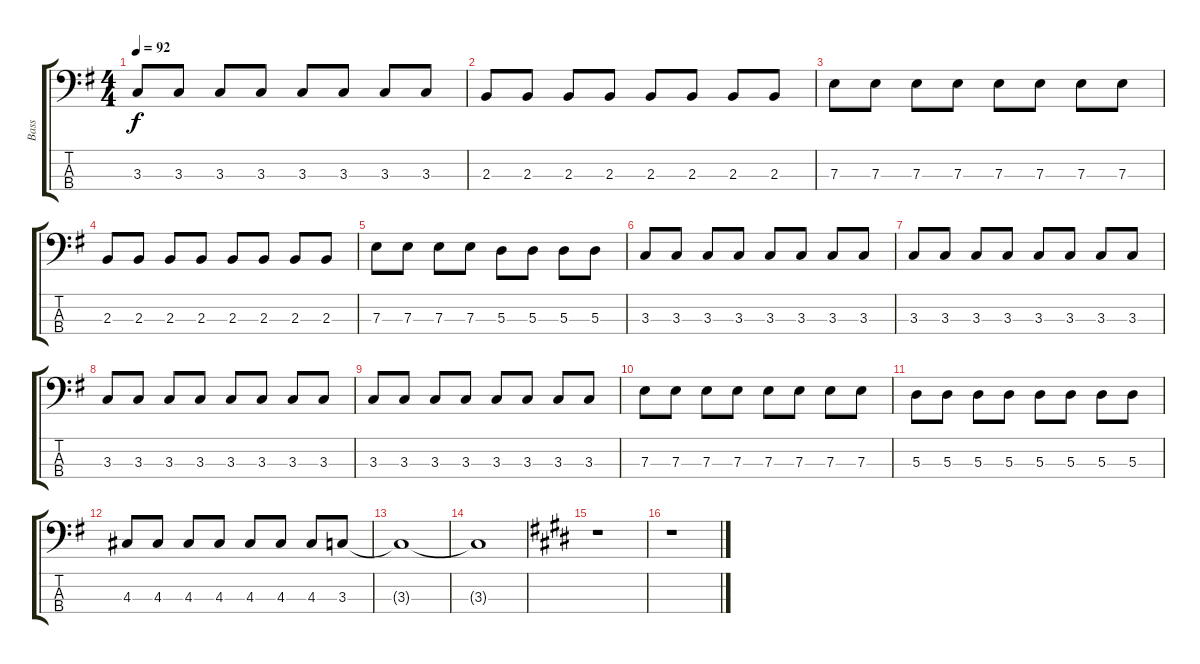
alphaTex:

\track ("Bass" "Bass") {instrument electricbasspick}
\staff {score tabs}
\tuning (G2 D2 A1 E1) {hide}
\ts (4 4)
\tempo 92
\clef f4
\ks g
3.3.8{dy f} 3.3.8 3.3.8 3.3.8 3.3.8 3.3.8 3.3.8 3.3.8 |
2.3.8 2.3.8 2.3.8 2.3.8 2.3.8 2.3.8 2.3.8 2.3.8 |
7.3.8 7.3.8 7.3.8 7.3.8 7.3.8 7.3.8 7.3.8 7.3.8 |
2.3.8 2.3.8 2.3.8 2.3.8 2.3.8 2.3.8 2.3.8 2.3.8 |
7.3.8 7.3.8 7.3.8 7.3.8 5.3.8 5.3.8 5.3.8 5.3.8 |
3.3.8 3.3.8 3.3.8 3.3.8 3.3.8 3.3.8 3.3.8 3.3.8 |
3.3.8 3.3.8 3.3.8 3.3.8 3.3.8 3.3.8 3.3.8 3.3.8 |
3.3.8 3.3.8 3.3.8 3.3.8 3.3.8 3.3.8 3.3.8 3.3.8 |
3.3.8 3.3.8 3.3.8 3.3.8 3.3.8 3.3.8 3.3.8 3.3.8 |
7.3.8 7.3.8 7.3.8 7.3.8 7.3.8 7.3.8 7.3.8 7.3.8 |
5.3.8 5.3.8 5.3.8 5.3.8 5.3.8 5.3.8 5.3.8 5.3.8 |
4.3.8 4.3.8 4.3.8 4.3.8 4.3.8 4.3.8 4.3.8 3.3.8 |
3.3{t}.1 |
3.3{t}.1 |
\ks e
r.1 |
r.1
